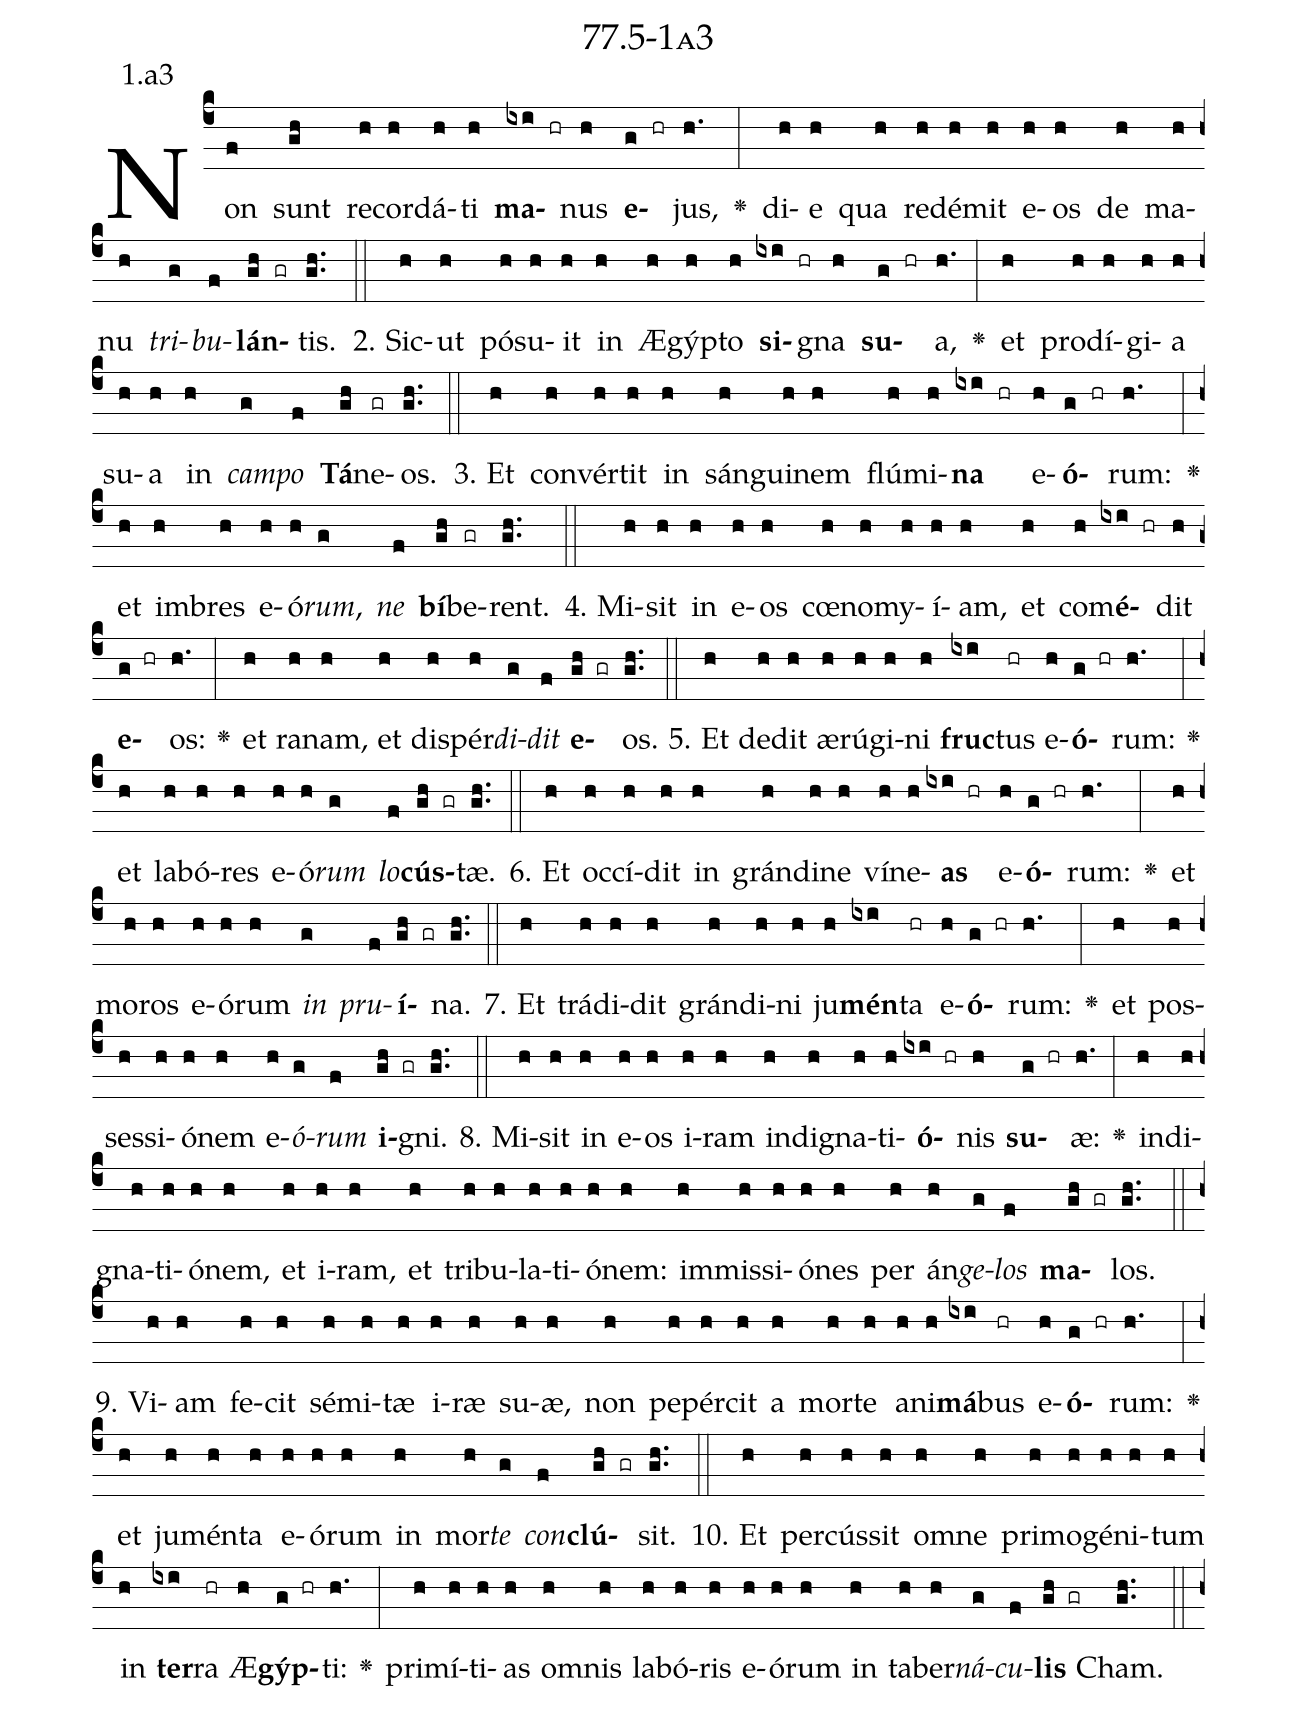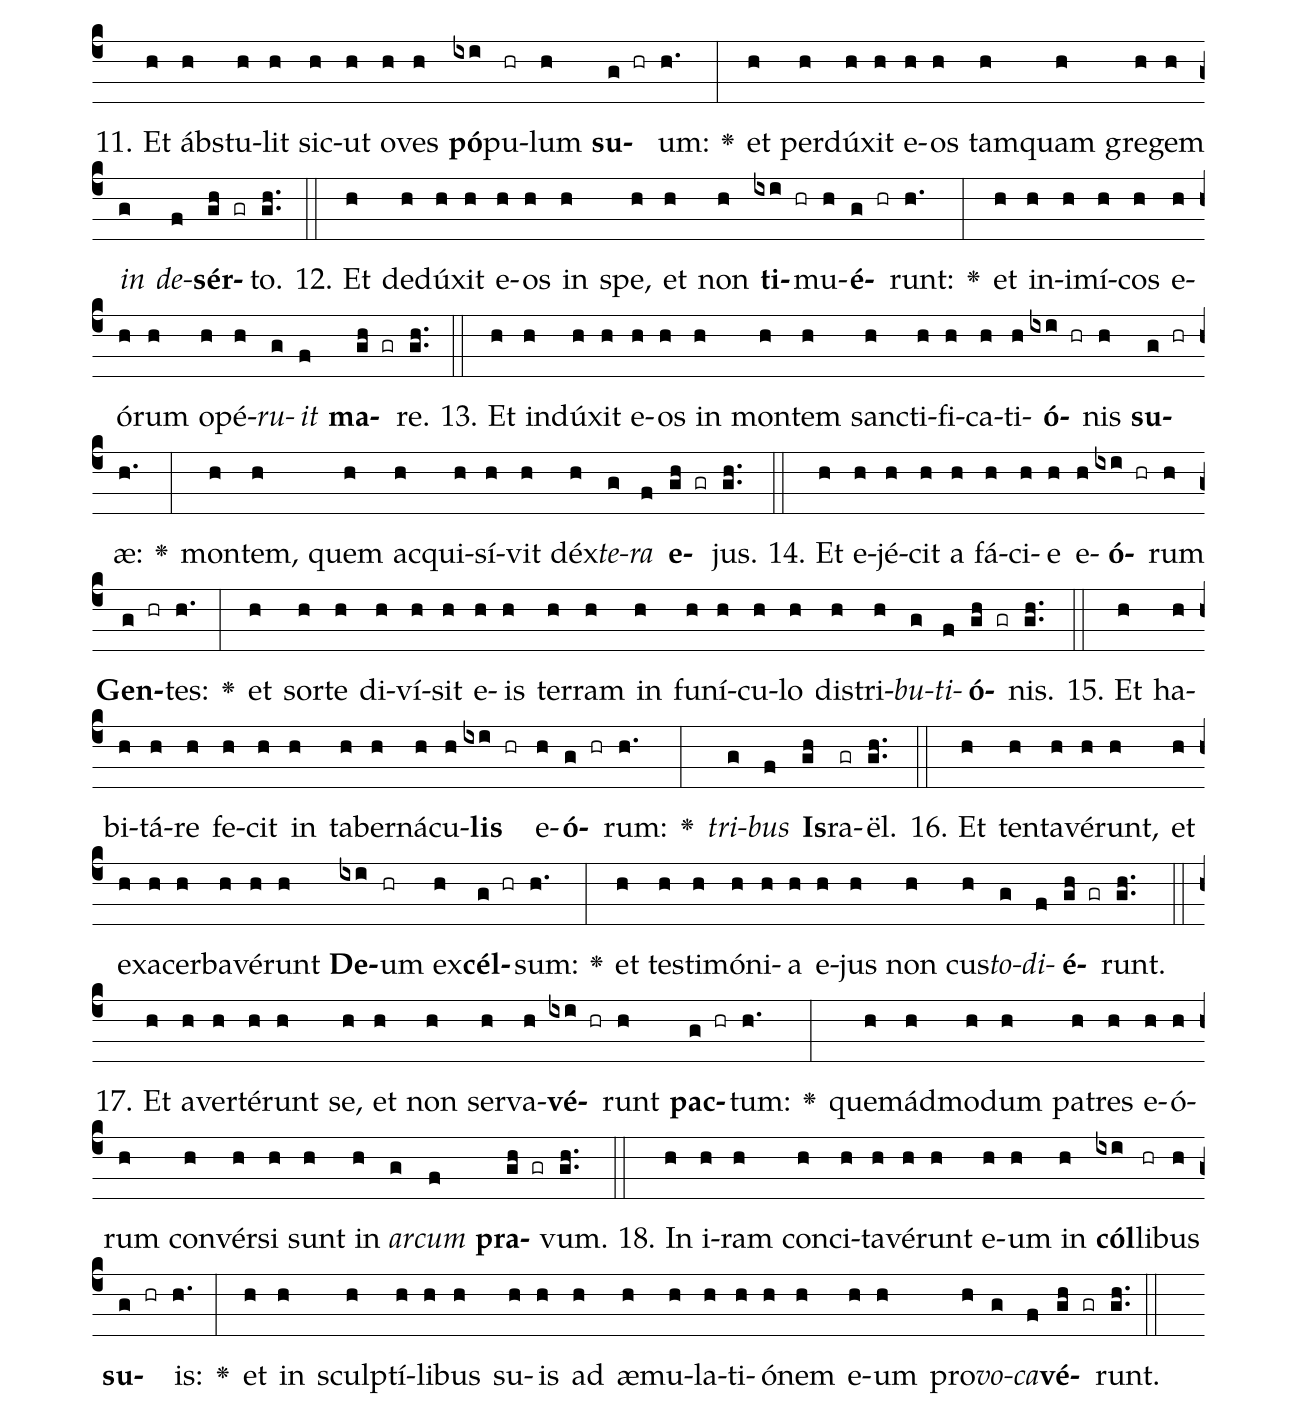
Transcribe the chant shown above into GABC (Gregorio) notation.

name: 77.5-1a3;
annotation: 1.a3;
%%
(c4)Non(f) sunt(gh) re(h)cor(h)dá(h)ti(h) <b>ma</b>(ixi hr)nus(h) <b>e</b>(g hr)jus,(h.) <v>\greheightstar</v>(:) di(h)e(h) qua(h) red(h)é(h)mit(h) e(h)os(h) de(h) ma(h)nu(h) <i>tri</i>(g)<i>bu</i>(f)<b>lán</b>(gh gr)tis.(gh..) (::)
2. Sic(h)ut(h) pó(h)su(h)it(h) in(h) Æ(h)gýp(h)to(h) <b>si</b>(ixi hr)gna(h) <b>su</b>(g hr)a,(h.) <v>\greheightstar</v>(:) et(h) prod(h)í(h)gi(h)a(h) su(h)a(h) in(h) <i>cam</i>(g)<i>po</i>(f) <b>Tá</b>(gh)ne(gr)os.(gh..) (::)
3. Et(h) con(h)vér(h)tit(h) in(h) sán(h)gui(h)nem(h) flú(h)mi(h)<b>na</b>(ixi hr) e(h)<b>ó</b>(g hr)rum:(h.) <v>\greheightstar</v>(:) et(h) im(h)bres(h) e(h)ó(h)<i>rum</i>,(g) <i>ne</i>(f) <b>bí</b>(gh)be(gr)rent.(gh..) (::)
4. Mi(h)sit(h) in(h) e(h)os(h) cœ(h)no(h)my(h)í(h)am,(h) et(h) com(h)<b>é</b>(ixi hr)dit(h) <b>e</b>(g hr)os:(h.) <v>\greheightstar</v>(:) et(h) ra(h)nam,(h) et(h) dis(h)pér(h)<i>di</i>(g)<i>dit</i>(f) <b>e</b>(gh gr)os.(gh..) (::)
5. Et(h) de(h)dit(h) æ(h)rú(h)gi(h)ni(h) <b>fruc</b>(ixi)tus(hr) e(h)<b>ó</b>(g hr)rum:(h.) <v>\greheightstar</v>(:) et(h) la(h)bó(h)res(h) e(h)ó(h)<i>rum</i>(g) <i>lo</i>(f)<b>cús</b>(gh gr)tæ.(gh..) (::)
6. Et(h) oc(h)cí(h)dit(h) in(h) grán(h)di(h)ne(h) ví(h)ne(h)<b>as</b>(ixi hr) e(h)<b>ó</b>(g hr)rum:(h.) <v>\greheightstar</v>(:) et(h) mo(h)ros(h) e(h)ó(h)rum(h) <i>in</i>(g) <i>pru</i>(f)<b>í</b>(gh gr)na.(gh..) (::)
7. Et(h) trá(h)di(h)dit(h) grán(h)di(h)ni(h) ju(h)<b>mén</b>(ixi)ta(hr) e(h)<b>ó</b>(g hr)rum:(h.) <v>\greheightstar</v>(:) et(h) pos(h)ses(h)si(h)ó(h)nem(h) e(h)<i>ó</i>(g)<i>rum</i>(f) <b>i</b>(gh gr)gni.(gh..) (::)
8. Mi(h)sit(h) in(h) e(h)os(h) i(h)ram(h) in(h)di(h)gna(h)ti(h)<b>ó</b>(ixi hr)nis(h) <b>su</b>(g hr)æ:(h.) <v>\greheightstar</v>(:) in(h)di(h)gna(h)ti(h)ó(h)nem,(h) et(h) i(h)ram,(h) et(h) tri(h)bu(h)la(h)ti(h)ó(h)nem:(h) im(h)mis(h)si(h)ó(h)nes(h) per(h) án(h)<i>ge</i>(g)<i>los</i>(f) <b>ma</b>(gh gr)los.(gh..) (::)
9. Vi(h)am(h) fe(h)cit(h) sé(h)mi(h)tæ(h) i(h)ræ(h) su(h)æ,(h) non(h) pe(h)pér(h)cit(h) a(h) mor(h)te(h) a(h)ni(h)<b>má</b>(ixi)bus(hr) e(h)<b>ó</b>(g hr)rum:(h.) <v>\greheightstar</v>(:) et(h) ju(h)mén(h)ta(h) e(h)ó(h)rum(h) in(h) mor(h)<i>te</i>(g) <i>con</i>(f)<b>clú</b>(gh gr)sit.(gh..) (::)
10. Et(h) per(h)cús(h)sit(h) om(h)ne(h) pri(h)mo(h)gé(h)ni(h)tum(h) in(h) <b>ter</b>(ixi)ra(hr) Æ(h)<b>gýp</b>(g hr)ti:(h.) <v>\greheightstar</v>(:) pri(h)mí(h)ti(h)as(h) om(h)nis(h) la(h)bó(h)ris(h) e(h)ó(h)rum(h) in(h) ta(h)ber(h)<i>ná</i>(g)<i>cu</i>(f)<b>lis</b>(gh gr) Cham.(gh..) (::)
11. Et(h) ábs(h)tu(h)lit(h) sic(h)ut(h) o(h)ves(h) <b>pó</b>(ixi)pu(hr)lum(h) <b>su</b>(g hr)um:(h.) <v>\greheightstar</v>(:) et(h) per(h)dú(h)xit(h) e(h)os(h) tam(h)quam(h) gre(h)gem(h) <i>in</i>(g) <i>de</i>(f)<b>sér</b>(gh gr)to.(gh..) (::)
12. Et(h) de(h)dú(h)xit(h) e(h)os(h) in(h) spe,(h) et(h) non(h) <b>ti</b>(ixi hr)mu(h)<b>é</b>(g hr)runt:(h.) <v>\greheightstar</v>(:) et(h) in(h)i(h)mí(h)cos(h) e(h)ó(h)rum(h) o(h)pé(h)<i>ru</i>(g)<i>it</i>(f) <b>ma</b>(gh gr)re.(gh..) (::)
13. Et(h) in(h)dú(h)xit(h) e(h)os(h) in(h) mon(h)tem(h) sanc(h)ti(h)fi(h)ca(h)ti(h)<b>ó</b>(ixi hr)nis(h) <b>su</b>(g hr)æ:(h.) <v>\greheightstar</v>(:) mon(h)tem,(h) quem(h) ac(h)qui(h)sí(h)vit(h) déx(h)<i>te</i>(g)<i>ra</i>(f) <b>e</b>(gh gr)jus.(gh..) (::)
14. Et(h) e(h)jé(h)cit(h) a(h) fá(h)ci(h)e(h) e(h)<b>ó</b>(ixi hr)rum(h) <b>Gen</b>(g hr)tes:(h.) <v>\greheightstar</v>(:) et(h) sor(h)te(h) di(h)ví(h)sit(h) e(h)is(h) ter(h)ram(h) in(h) fu(h)ní(h)cu(h)lo(h) dis(h)tri(h)<i>bu</i>(g)<i>ti</i>(f)<b>ó</b>(gh gr)nis.(gh..) (::)
15. Et(h) ha(h)bi(h)tá(h)re(h) fe(h)cit(h) in(h) ta(h)ber(h)ná(h)cu(h)<b>lis</b>(ixi hr) e(h)<b>ó</b>(g hr)rum:(h.) <v>\greheightstar</v>(:) <i>tri</i>(g)<i>bus</i>(f) <b>Is</b>(gh)ra(gr)ël.(gh..) (::)
16. Et(h) ten(h)ta(h)vé(h)runt,(h) et(h) ex(h)a(h)cer(h)ba(h)vé(h)runt(h) <b>De</b>(ixi)um(hr) ex(h)<b>cél</b>(g hr)sum:(h.) <v>\greheightstar</v>(:) et(h) tes(h)ti(h)mó(h)ni(h)a(h) e(h)jus(h) non(h) cus(h)<i>to</i>(g)<i>di</i>(f)<b>é</b>(gh gr)runt.(gh..) (::)
17. Et(h) a(h)ver(h)té(h)runt(h) se,(h) et(h) non(h) ser(h)va(h)<b>vé</b>(ixi hr)runt(h) <b>pac</b>(g hr)tum:(h.) <v>\greheightstar</v>(:) quem(h)ád(h)mo(h)dum(h) pa(h)tres(h) e(h)ó(h)rum(h) con(h)vér(h)si(h) sunt(h) in(h) <i>ar</i>(g)<i>cum</i>(f) <b>pra</b>(gh gr)vum.(gh..) (::)
18. In(h) i(h)ram(h) con(h)ci(h)ta(h)vé(h)runt(h) e(h)um(h) in(h) <b>cól</b>(ixi)li(hr)bus(h) <b>su</b>(g hr)is:(h.) <v>\greheightstar</v>(:) et(h) in(h) sculp(h)tí(h)li(h)bus(h) su(h)is(h) ad(h) æ(h)mu(h)la(h)ti(h)ó(h)nem(h) e(h)um(h) pro(h)<i>vo</i>(g)<i>ca</i>(f)<b>vé</b>(gh gr)runt.(gh..) (::)
